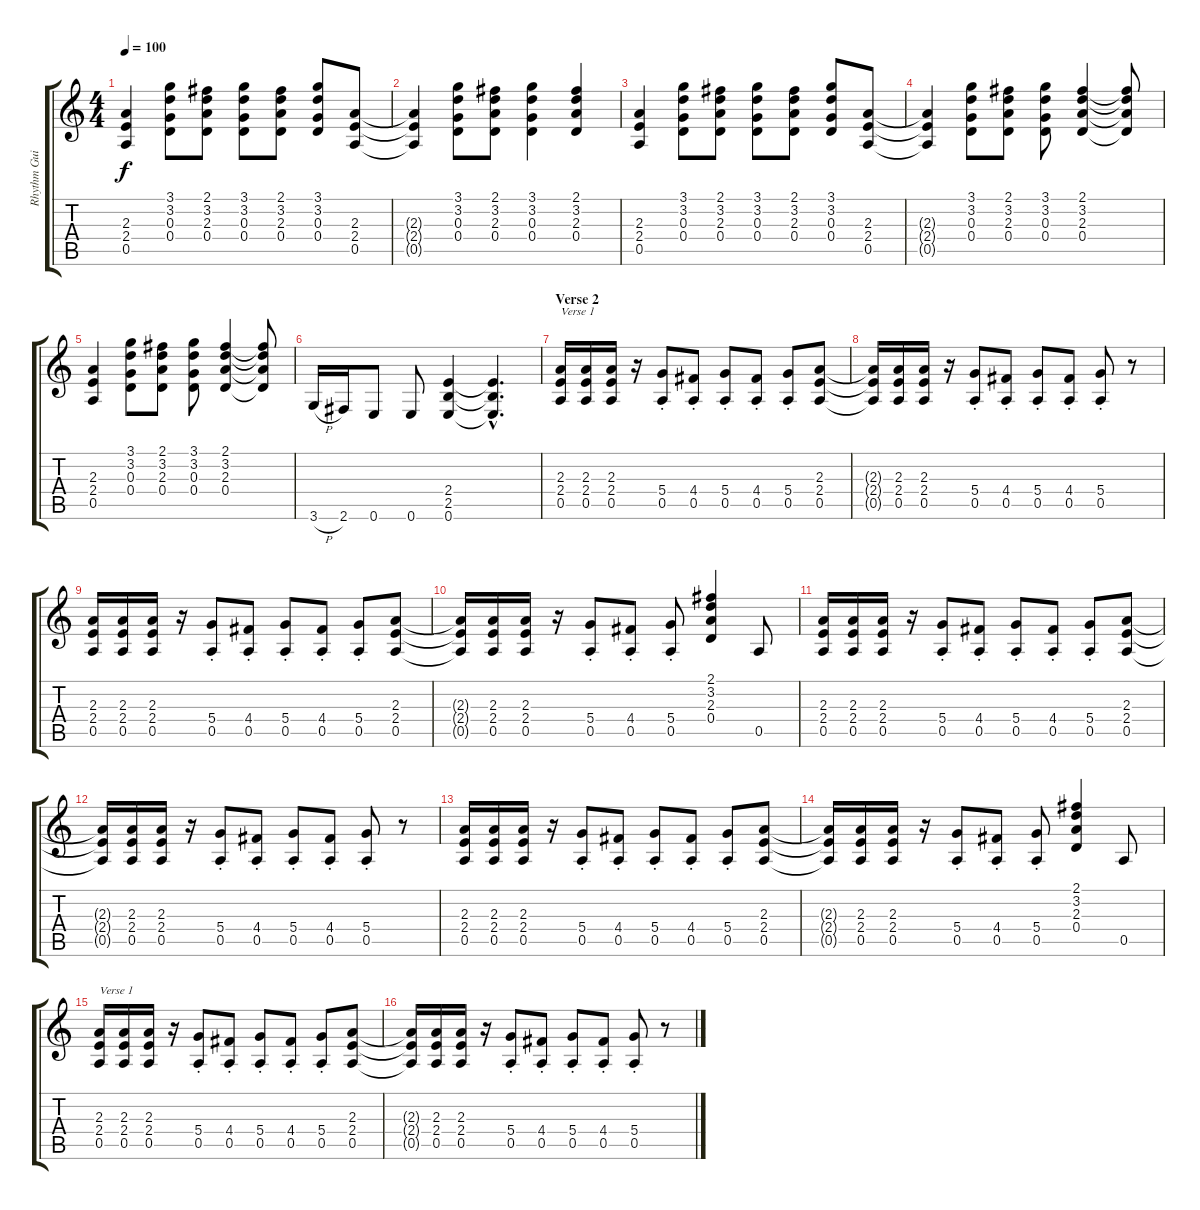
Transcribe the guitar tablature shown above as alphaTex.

\track ("Rhythm Guitar" "Rhythm Gui") {instrument distortionguitar}
\staff {score tabs}
\tuning (E4 B3 G3 D3 A2 E2) {hide}
\ts (4 4)
\tempo 100
\clef g2
\ks c
(2.3 2.4 0.5).4{dy f} (3.1 3.2 0.3 0.4).8 (2.1 3.2 2.3 0.4).8 (3.1 3.2 0.3 0.4).8 (2.1 3.2 2.3 0.4).8 (3.1 3.2 0.3 0.4).8 (2.3 2.4 0.5).8 |
(2.3{t} 2.4{t} 0.5{t}).4 (3.1 3.2 0.3 0.4).8 (2.1 3.2 2.3 0.4).8 (3.1 3.2 0.3 0.4).4 (2.1 3.2 2.3 0.4).4 |
(2.3 2.4 0.5).4 (3.1 3.2 0.3 0.4).8 (2.1 3.2 2.3 0.4).8 (3.1 3.2 0.3 0.4).8 (2.1 3.2 2.3 0.4).8 (3.1 3.2 0.3 0.4).8 (2.3 2.4 0.5).8 |
(2.3{t} 2.4{t} 0.5{t}).4 (3.1 3.2 0.3 0.4).8 (2.1 3.2 2.3 0.4).8 (3.1 3.2 0.3 0.4).8 (2.1 3.2 2.3 0.4).4 (2.1{t} 3.2{t} 2.3{t} 0.4{t}).8 |
(2.3 2.4 0.5).4 (3.1 3.2 0.3 0.4).8 (2.1 3.2 2.3 0.4).8 (3.1 3.2 0.3 0.4).8 (2.1 3.2 2.3 0.4).4 (2.1{t} 3.2{t} 2.3{t} 0.4{t}).8 |
3.6{h}.16 2.6.16 0.6.8 0.6.8 (2.4 2.5 0.6).4 (2.4{hac t} 2.5{hac t} 0.6{hac t}).4{d} |
\section ("" "Verse 2")
(2.3 2.4 0.5).16{txt "Verse 1"} (2.3 2.4 0.5).16 (2.3 2.4 0.5).16 r.16 (5.4{st} 0.5{st}).8 (4.4{st} 0.5{st}).8 (5.4{st} 0.5{st}).8 (4.4{st} 0.5{st}).8 (5.4{st} 0.5{st}).8 (2.3 2.4 0.5).8 |
(2.3{t} 2.4{t} 0.5{t}).16 (2.3 2.4 0.5).16 (2.3 2.4 0.5).16 r.16 (5.4{st} 0.5{st}).8 (4.4{st} 0.5{st}).8 (5.4{st} 0.5{st}).8 (4.4{st} 0.5{st}).8 (5.4{st} 0.5{st}).8 r.8 |
(2.3 2.4 0.5).16 (2.3 2.4 0.5).16 (2.3 2.4 0.5).16 r.16 (5.4{st} 0.5{st}).8 (4.4{st} 0.5{st}).8 (5.4{st} 0.5{st}).8 (4.4{st} 0.5{st}).8 (5.4{st} 0.5{st}).8 (2.3 2.4 0.5).8 |
(2.3{t} 2.4{t} 0.5{t}).16 (2.3 2.4 0.5).16 (2.3 2.4 0.5).16 r.16 (5.4{st} 0.5{st}).8 (4.4{st} 0.5{st}).8 (5.4{st} 0.5{st}).8 (2.1 3.2 2.3 0.4).4 0.5.8 |
(2.3 2.4 0.5).16 (2.3 2.4 0.5).16 (2.3 2.4 0.5).16 r.16 (5.4{st} 0.5{st}).8 (4.4{st} 0.5{st}).8 (5.4{st} 0.5{st}).8 (4.4{st} 0.5{st}).8 (5.4{st} 0.5{st}).8 (2.3 2.4 0.5).8 |
(2.3{t} 2.4{t} 0.5{t}).16 (2.3 2.4 0.5).16 (2.3 2.4 0.5).16 r.16 (5.4{st} 0.5{st}).8 (4.4{st} 0.5{st}).8 (5.4{st} 0.5{st}).8 (4.4{st} 0.5{st}).8 (5.4{st} 0.5{st}).8 r.8 |
(2.3 2.4 0.5).16 (2.3 2.4 0.5).16 (2.3 2.4 0.5).16 r.16 (5.4{st} 0.5{st}).8 (4.4{st} 0.5{st}).8 (5.4{st} 0.5{st}).8 (4.4{st} 0.5{st}).8 (5.4{st} 0.5{st}).8 (2.3 2.4 0.5).8 |
(2.3{t} 2.4{t} 0.5{t}).16 (2.3 2.4 0.5).16 (2.3 2.4 0.5).16 r.16 (5.4{st} 0.5{st}).8 (4.4{st} 0.5{st}).8 (5.4{st} 0.5{st}).8 (2.1 3.2 2.3 0.4).4 0.5.8 |
(2.3 2.4 0.5).16{txt "Verse 1"} (2.3 2.4 0.5).16 (2.3 2.4 0.5).16 r.16 (5.4{st} 0.5{st}).8 (4.4{st} 0.5{st}).8 (5.4{st} 0.5{st}).8 (4.4{st} 0.5{st}).8 (5.4{st} 0.5{st}).8 (2.3 2.4 0.5).8 |
(2.3{t} 2.4{t} 0.5{t}).16 (2.3 2.4 0.5).16 (2.3 2.4 0.5).16 r.16 (5.4{st} 0.5{st}).8 (4.4{st} 0.5{st}).8 (5.4{st} 0.5{st}).8 (4.4{st} 0.5{st}).8 (5.4{st} 0.5{st}).8 r.8
